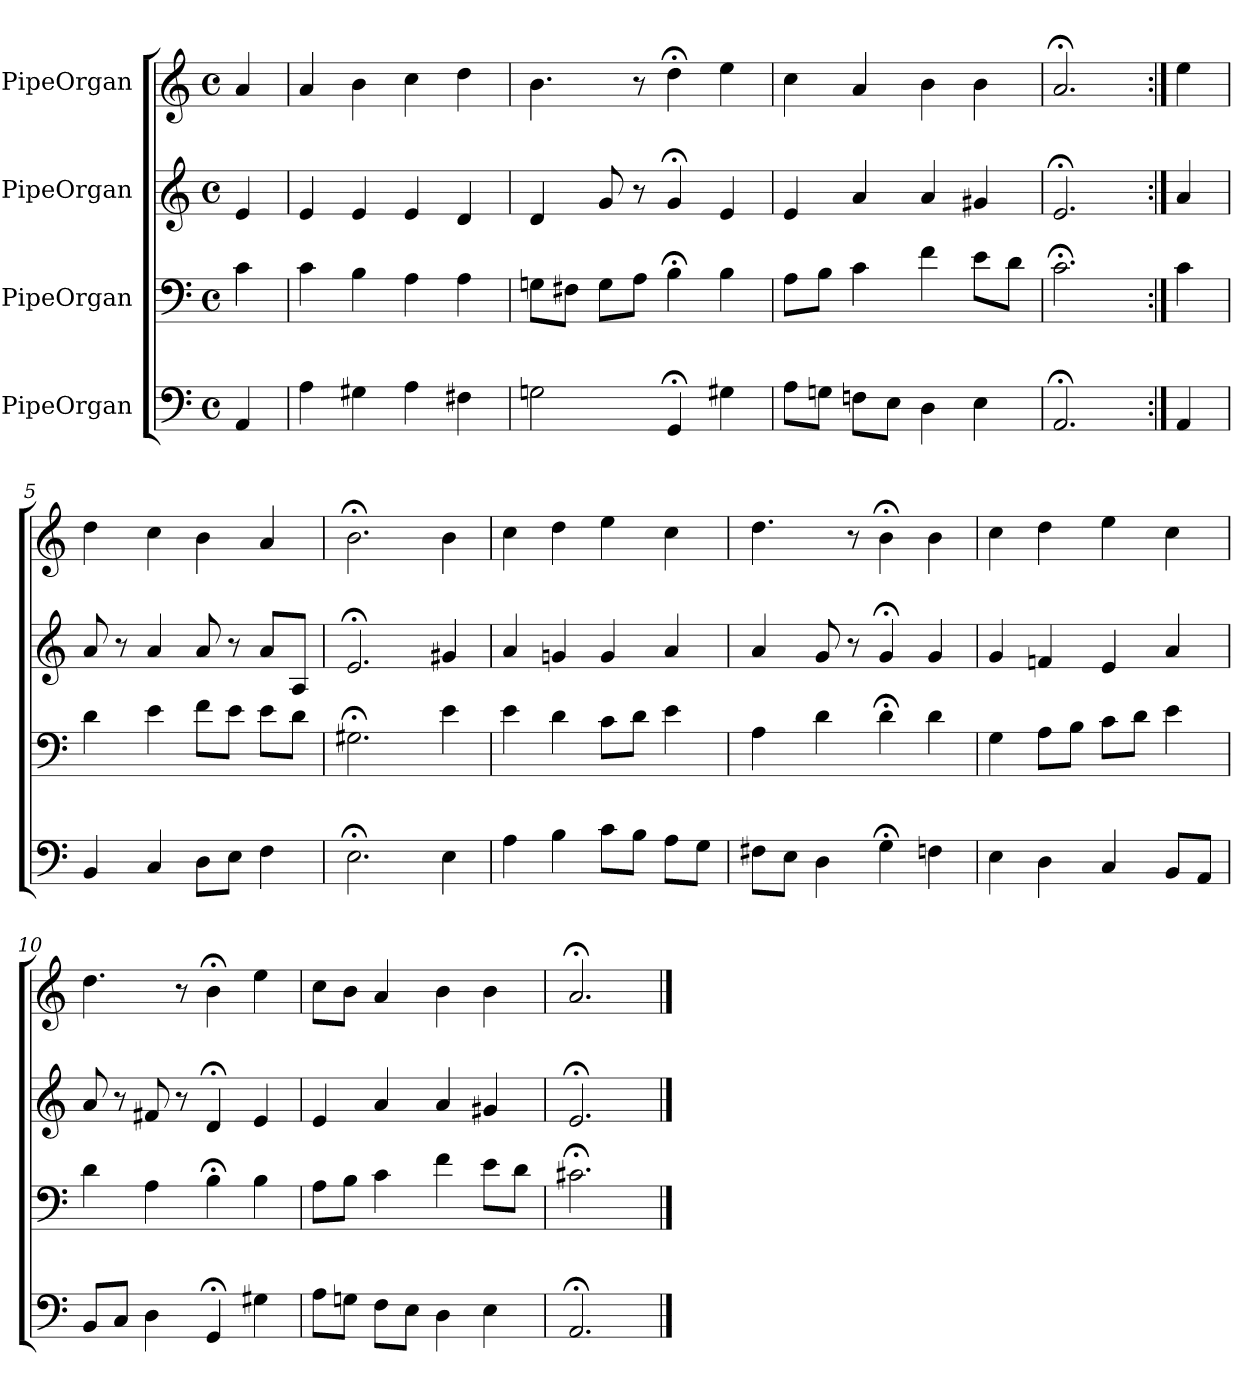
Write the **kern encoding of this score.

**kern	**kern	**kern	**kern
*part4	*part3	*part2	*part1
*staff4	*staff3	*staff2	*staff1
*I"PipeOrgan	*I"PipeOrgan	*I"PipeOrgan	*I"PipeOrgan
*clefF4	*clefF4	*clefG2	*clefG2
*k[]	*k[]	*k[]	*k[]
*a:	*a:	*a:	*a:
*M4/4	*M4/4	*M4/4	*M4/4
*met(c)	*met(c)	*met(c)	*met(c)
*MM60	*MM60	*MM60	*MM60
=	=	=	=
4AA	4c	4e	4a
=1	=1	=1	=1
4A	4c	4e	4a
4G#X	4B	4e	4b
4A	4A	4e	4cc
4F#X	4A	4d	4dd
=2	=2	=2	=2
2Gn	8Gn\L	4d	4.b
.	8F#X\J	.	.
.	8G\L	8g	.
.	8A\J	8r	8r
4GG;<	4B;<	4g;<	4dd;<
4G#X	4B	4e	4ee
=3	=3	=3	=3
8A\L	8A\L	4e	4cc
8Gn\J	8B\J	.	.
8Fn\L	4c	4a	4a
8E\J	.	.	.
4D	4f	4a	4b
4E	8e\L	4g#X	4b
.	8d\J	.	.
=4	=4	=4	=4
2.AA;<	2.c;<	2.e;<	2.a;<
=:|!	=:|!	=:|!	=:|!
4AA	4c	4a	4ee
=5	=5	=5	=5
4BB	4d	8a	4dd
.	.	8r	.
4C	4e	4a	4cc
8D\L	8f\L	8a	4b
8E\J	8e\J	8r	.
4F	8e\L	8a/L	4a
.	8d\J	8A/J	.
=6	=6	=6	=6
2.E;<	2.G#X;<	2.e;<	2.b;<
4E	4e	4g#X	4b
=7	=7	=7	=7
4A	4e	4a	4cc
4B	4d	4gn	4dd
8c\L	8c\L	4g	4ee
8B\J	8d\J	.	.
8A\L	4e	4a	4cc
8G\J	.	.	.
=8	=8	=8	=8
8F#X\L	4A	4a	4.dd
8E\J	.	.	.
4D	4d	8g	.
.	.	8r	8r
4G;<	4d;<	4g;<	4b;<
4Fn	4d	4g	4b
=9	=9	=9	=9
4E	4G	4g	4cc
4D	8A\L	4fn	4dd
.	8B\J	.	.
4C	8c\L	4e	4ee
.	8d\J	.	.
8BB/L	4e	4a	4cc
8AA/J	.	.	.
=10	=10	=10	=10
8BB/L	4d	8a	4.dd
8C/J	.	8r	.
4D	4A	8f#X	.
.	.	8r	8r
4GG;<	4B;<	4d;<	4b;<
4G#X	4B	4e	4ee
=11	=11	=11	=11
8A\L	8A\L	4e	8cc\L
8Gn\J	8B\J	.	8b\J
8F\L	4c	4a	4a
8E\J	.	.	.
4D	4f	4a	4b
4E	8e\L	4g#X	4b
.	8d\J	.	.
=12	=12	=12	=12
2.AA;<	2.c#X;<	2.e;<	2.a;<
==	==	==	==
*-	*-	*-	*-
